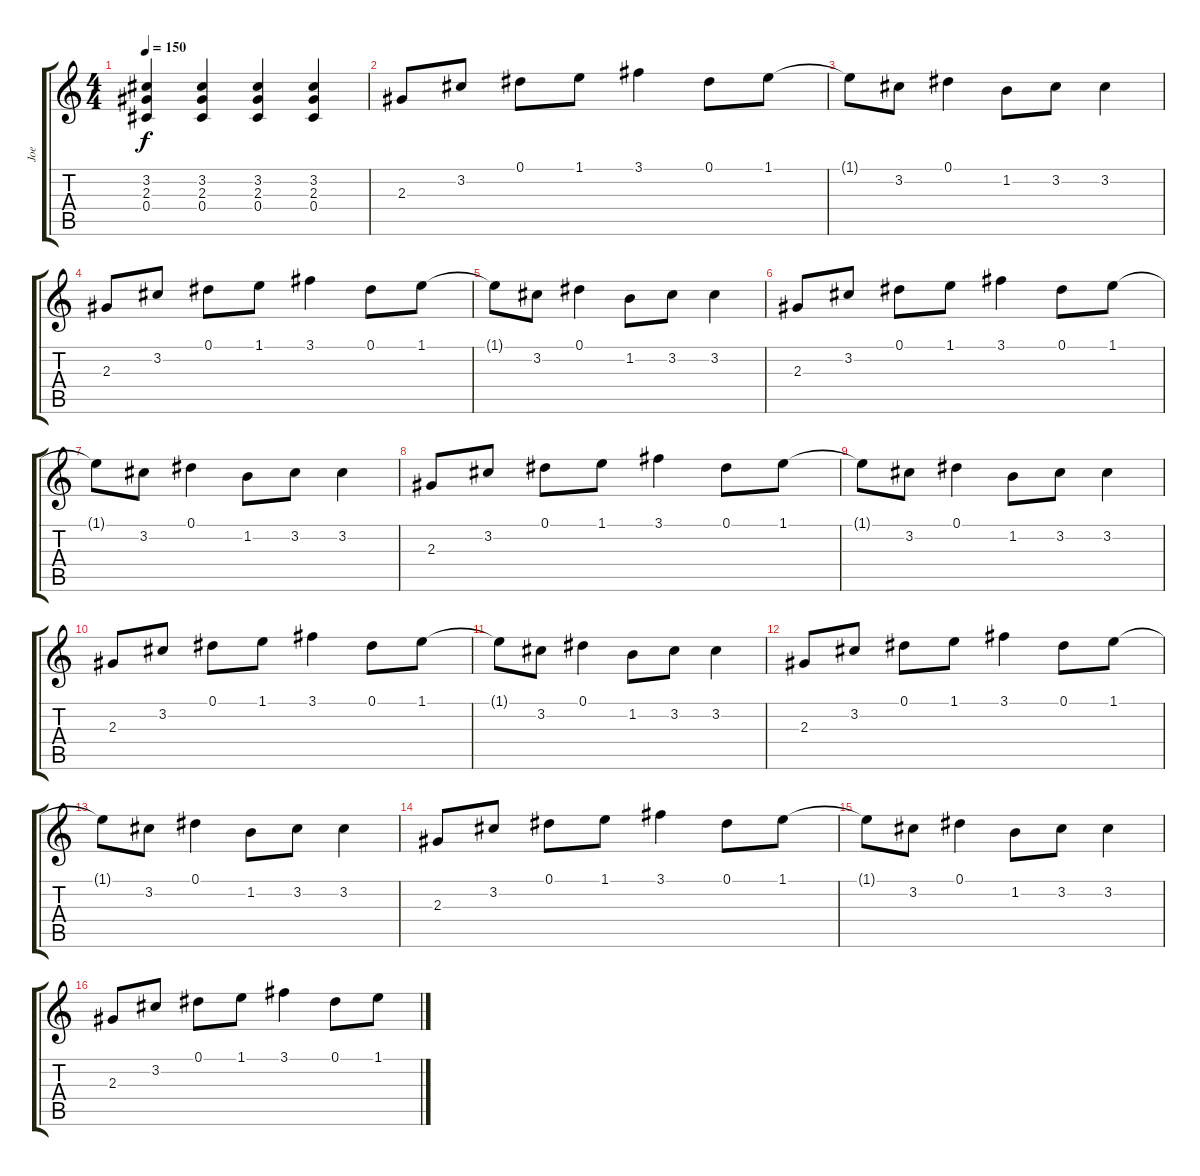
\track ("Joe" "Joe") {instrument electricguitarclean}
\staff {score tabs}
\tuning (Eb4 Bb3 Gb3 Db3 Ab2 Eb2) {hide}
\ts (4 4)
\tempo 150
\clef g2
\ks c
(3.2 2.3 0.4).4{dy f} (3.2 2.3 0.4).4 (3.2 2.3 0.4).4 (3.2 2.3 0.4).4 |
2.3.8 3.2.8 0.1.8 1.1.8 3.1.4 0.1.8 1.1.8 |
1.1{t}.8 3.2.8 0.1.4 1.2.8 3.2.8 3.2.4 |
2.3.8 3.2.8 0.1.8 1.1.8 3.1.4 0.1.8 1.1.8 |
1.1{t}.8 3.2.8 0.1.4 1.2.8 3.2.8 3.2.4 |
2.3.8 3.2.8 0.1.8 1.1.8 3.1.4 0.1.8 1.1.8 |
1.1{t}.8 3.2.8 0.1.4 1.2.8 3.2.8 3.2.4 |
2.3.8 3.2.8 0.1.8 1.1.8 3.1.4 0.1.8 1.1.8 |
1.1{t}.8 3.2.8 0.1.4 1.2.8 3.2.8 3.2.4 |
2.3.8 3.2.8 0.1.8 1.1.8 3.1.4 0.1.8 1.1.8 |
1.1{t}.8 3.2.8 0.1.4 1.2.8 3.2.8 3.2.4 |
2.3.8 3.2.8 0.1.8 1.1.8 3.1.4 0.1.8 1.1.8 |
1.1{t}.8 3.2.8 0.1.4 1.2.8 3.2.8 3.2.4 |
2.3.8 3.2.8 0.1.8 1.1.8 3.1.4 0.1.8 1.1.8 |
1.1{t}.8 3.2.8 0.1.4 1.2.8 3.2.8 3.2.4 |
2.3.8 3.2.8 0.1.8 1.1.8 3.1.4 0.1.8 1.1.8
